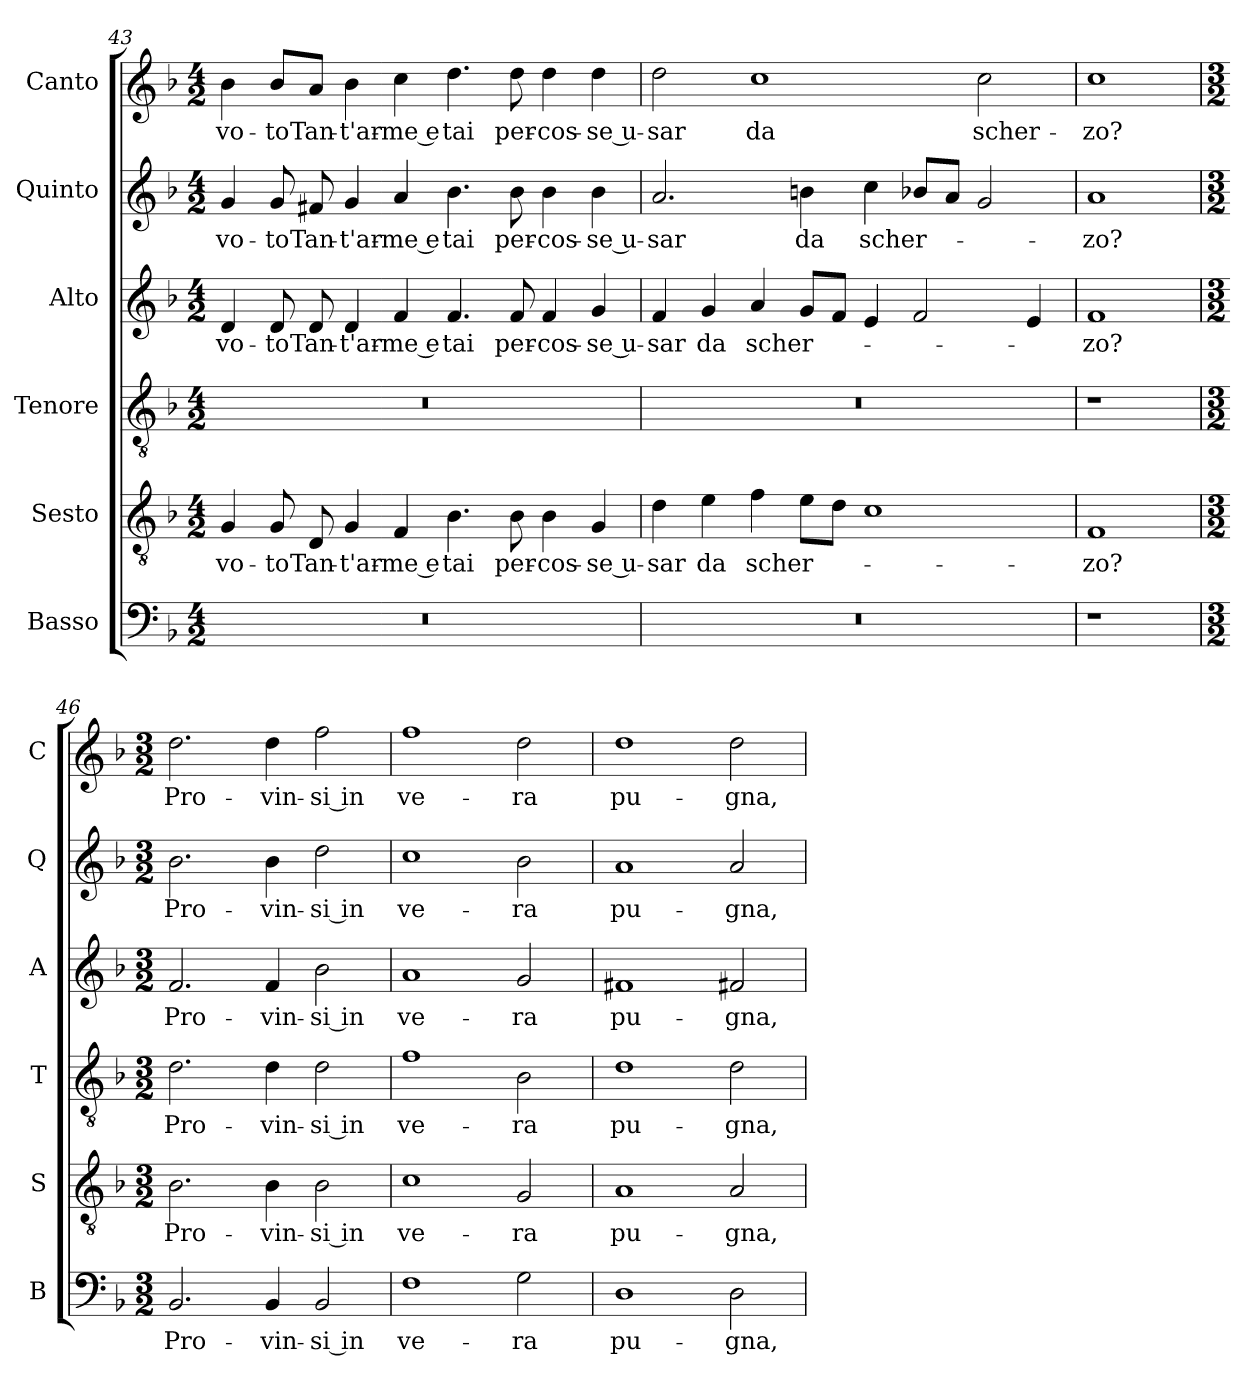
**kern	**text	**kern	**text	**kern	**text	**kern	**text	**kern	**text	**kern	**text
*part6	*part6	*part5	*part5	*part4	*part4	*part3	*part3	*part2	*part2	*part1	*part1
*staff6	*staff6	*staff5	*staff5	*staff4	*staff4	*staff3	*staff3	*staff2	*staff2	*staff1	*staff1
*I"Basso	*	*I"Sesto	*	*I"Tenore	*	*I"Alto	*	*I"Quinto	*	*I"Canto	*
*I'B	*	*I'S	*	*I'T	*	*I'A	*	*I'Q	*	*I'C	*
*clefF4	*	*clefGv2	*	*clefGv2	*	*clefG2	*	*clefG2	*	*clefG2	*
*k[b-]	*	*k[b-]	*	*k[b-]	*	*k[b-]	*	*k[b-]	*	*k[b-]	*
*d:	*	*d:	*	*d:	*	*d:	*	*d:	*	*d:	*
*M4/2	*	*M4/2	*	*M4/2	*	*M4/2	*	*M4/2	*	*M4/2	*
=43	=43	=43	=43	=43	=43	=43	=43	=43	=43	=43	=43
0r	.	4G	vo-	0r	.	4d	vo-	4g	vo-	4b-	vo-
.	.	8G	-to	.	.	8d	-to	8g	-to	8b-/L	-to
.	.	8D	Tan-	.	.	8d	Tan-	8f#X	Tan-	8a/J	Tan-
.	.	4G	-t'ar-	.	.	4d	-t'ar-	4g	-t'ar-	4b-	-t'ar-
.	.	4F	-me e	.	.	4f	-me e	4a	-me e	4cc	-me e
.	.	4.B-	tai	.	.	4.f	tai	4.b-	tai	4.dd	tai
.	.	8B-	per-	.	.	8f	per-	8b-	per-	8dd	per-
.	.	4B-	-cos-	.	.	4f	-cos-	4b-	-cos-	4dd	-cos-
.	.	4G	-se u-	.	.	4g	-se u-	4b-	-se u-	4dd	-se u-
=44	=44	=44	=44	=44	=44	=44	=44	=44	=44	=44	=44
0r	.	4d	-sar	0r	.	4f	-sar	2.a	-sar	2dd	-sar
.	.	4e	da	.	.	4g	da	.	.	.	.
.	.	4f	scher-	.	.	4a	scher-	.	.	1cc	da
.	.	8eL	.	.	.	8gL	.	4bn	da	.	.
.	.	8dJ	.	.	.	8fJ	.	.	.	.	.
.	.	1c	.	.	.	4e	.	4cc	scher-	.	.
.	.	.	.	.	.	2f	.	8b-XL	.	.	.
.	.	.	.	.	.	.	.	8aJ	.	.	.
.	.	.	.	.	.	.	.	2g	.	2cc	scher-
.	.	.	.	.	.	4e	.	.	.	.	.
=45	=45	=45	=45	=45	=45	=45	=45	=45	=45	=45	=45
1r	.	1F	-zo?	1r	.	1f	-zo?	1a	-zo?	1cc	-zo?
=46	=46	=46	=46	=46	=46	=46	=46	=46	=46	=46	=46
*M3/2	*	*M3/2	*	*M3/2	*	*M3/2	*	*M3/2	*	*M3/2	*
2.BB-	Pro-	2.B-	Pro-	2.d	Pro-	2.f	Pro-	2.b-	Pro-	2.dd	Pro-
4BB-	-vin-	4B-	-vin-	4d	-vin-	4f	-vin-	4b-	-vin-	4dd	-vin-
2BB-	-si in	2B-	-si in	2d	-si in	2b-	-si in	2dd	-si in	2ff	-si in
=47	=47	=47	=47	=47	=47	=47	=47	=47	=47	=47	=47
1F	ve-	1c	ve-	1f	ve-	1a	ve-	1cc	ve-	1ff	ve-
2G	-ra	2G	-ra	2B-	-ra	2g	-ra	2b-	-ra	2dd	-ra
=48	=48	=48	=48	=48	=48	=48	=48	=48	=48	=48	=48
1D	pu-	1A	pu-	1d	pu-	1f#X	pu-	1a	pu-	1dd	pu-
2D	-gna,	2A	-gna,	2d	-gna,	2f#X	-gna,	2a	-gna,	2dd	-gna,
=	=	=	=	=	=	=	=	=	=	=	=
*-	*-	*-	*-	*-	*-	*-	*-	*-	*-	*-	*-
